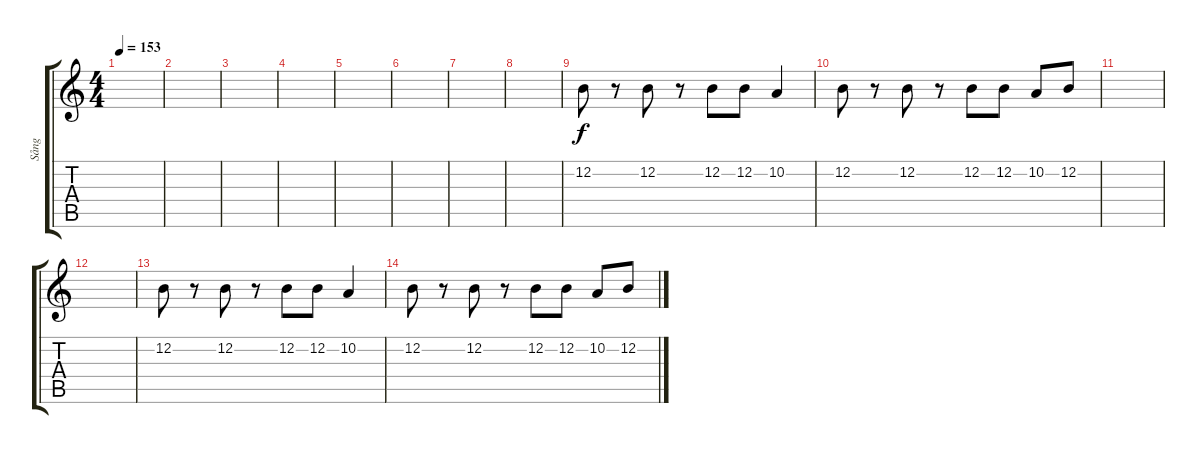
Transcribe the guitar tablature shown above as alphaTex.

\track ("Sång" "Sång") {instrument clarinet}
\staff {score tabs}
\tuning (E4 B3 G3 D3 A2 E2) {hide}
\ts (4 4)
\tempo 153
\clef g2
\ks c
|
|
|
|
|
|
|
|
12.2.8 r.8 12.2.8 r.8 12.2.8 12.2.8 10.2.4 |
12.2.8 r.8 12.2.8 r.8 12.2.8 12.2.8 10.2.8 12.2.8 |
|
|
12.2.8 r.8 12.2.8 r.8 12.2.8 12.2.8 10.2.4 |
12.2.8 r.8 12.2.8 r.8 12.2.8 12.2.8 10.2.8 12.2.8
